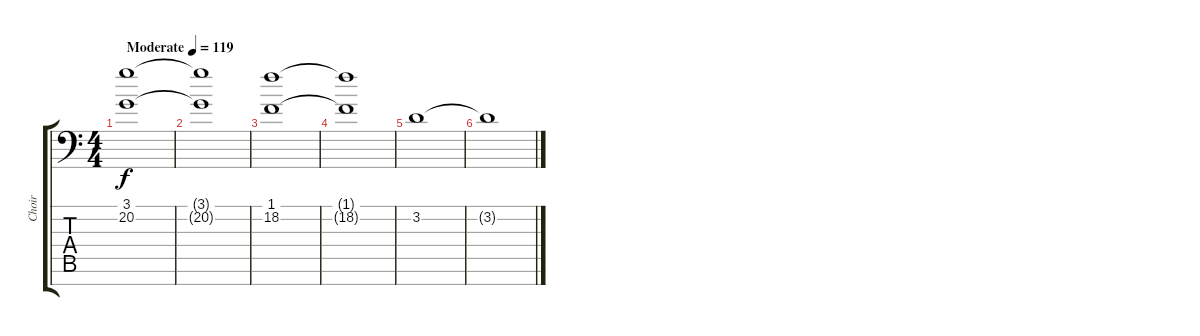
\track ("Choir" "Choir") {instrument choiraahs}
\staff {score tabs}
\tuning (E4 B3 G3 D3 A2 E2 C-1) {hide}
\ts (4 4)
\tempo (119 "Moderate")
\clef f4
\ks c
(3.1 20.2).1{dy f instrument choiraahs} |
(3.1{t} 20.2{t}).1 |
(1.1 18.2).1 |
(1.1{t} 18.2{t}).1 |
3.2.1{volume 0} |
3.2{t}.1
